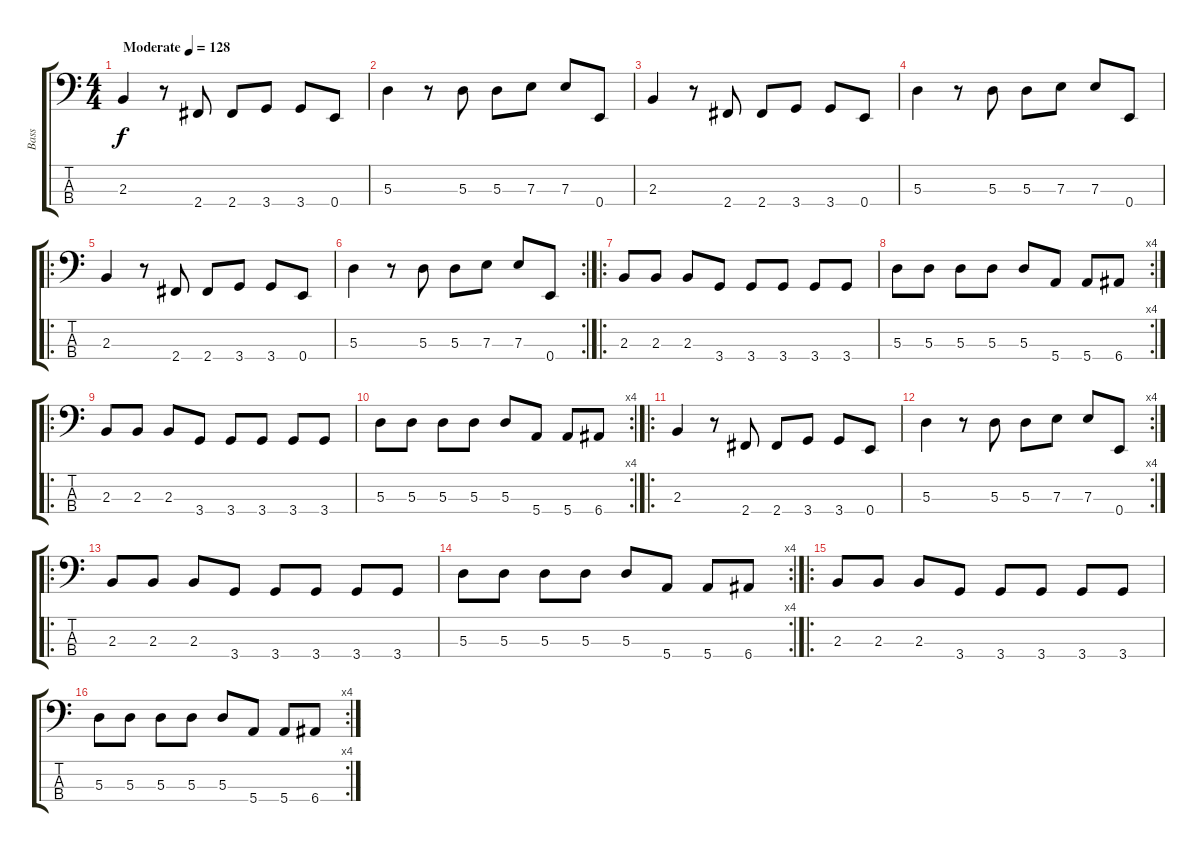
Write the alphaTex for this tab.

\track ("Bass" "Bass") {instrument electricbasspick}
\staff {score tabs}
\tuning (G2 D2 A1 E1) {hide}
\ts (4 4)
\tempo (128 "Moderate")
\clef f4
\ks c
2.3.4{dy f instrument electricbasspick} r.8 2.4.8 2.4.8 3.4.8 3.4.8 0.4.8 |
5.3.4 r.8 5.3.8 5.3.8 7.3.8 7.3.8 0.4.8 |
2.3.4 r.8 2.4.8 2.4.8 3.4.8 3.4.8 0.4.8 |
5.3.4 r.8 5.3.8 5.3.8 7.3.8 7.3.8 0.4.8 |
\ro
2.3.4 r.8 2.4.8 2.4.8 3.4.8 3.4.8 0.4.8 |
\rc 2
5.3.4 r.8 5.3.8 5.3.8 7.3.8 7.3.8 0.4.8 |
\ro
2.3.8 2.3.8 2.3.8 3.4.8 3.4.8 3.4.8 3.4.8 3.4.8 |
\rc 4
5.3.8 5.3.8 5.3.8 5.3.8 5.3.8 5.4.8 5.4.8 6.4.8 |
\ro
2.3.8 2.3.8 2.3.8 3.4.8 3.4.8 3.4.8 3.4.8 3.4.8 |
\rc 4
5.3.8 5.3.8 5.3.8 5.3.8 5.3.8 5.4.8 5.4.8 6.4.8 |
\ro
2.3.4 r.8 2.4.8 2.4.8 3.4.8 3.4.8 0.4.8 |
\rc 4
5.3.4 r.8 5.3.8 5.3.8 7.3.8 7.3.8 0.4.8 |
\ro
2.3.8 2.3.8 2.3.8 3.4.8 3.4.8 3.4.8 3.4.8 3.4.8 |
\rc 4
5.3.8 5.3.8 5.3.8 5.3.8 5.3.8 5.4.8 5.4.8 6.4.8 |
\ro
2.3.8 2.3.8 2.3.8 3.4.8 3.4.8 3.4.8 3.4.8 3.4.8 |
\rc 4
5.3.8 5.3.8 5.3.8 5.3.8 5.3.8 5.4.8 5.4.8 6.4.8
